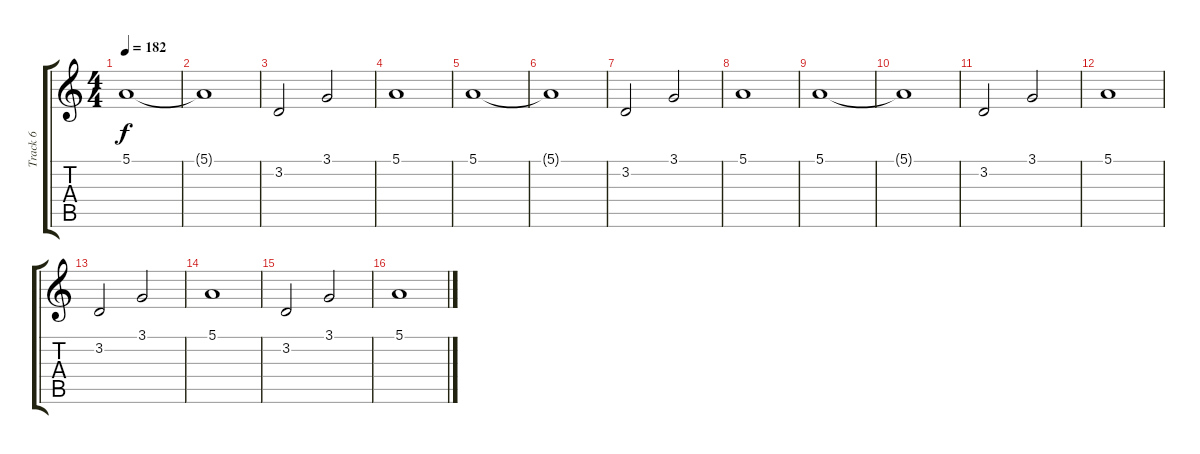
\track ("Track 6" "Track 6") {instrument pad2warm}
\staff {score tabs}
\tuning (E4 B3 G3 D3 A2 D2) {hide}
\ts (4 4)
\tempo 182
\clef g2
\ks c
5.1.1{dy f} |
5.1{t}.1 |
3.2.2 3.1.2 |
5.1.1 |
5.1.1 |
5.1{t}.1 |
3.2.2 3.1.2 |
5.1.1 |
5.1.1 |
5.1{t}.1 |
3.2.2 3.1.2 |
5.1.1 |
3.2.2 3.1.2 |
5.1.1 |
3.2.2 3.1.2 |
5.1.1
